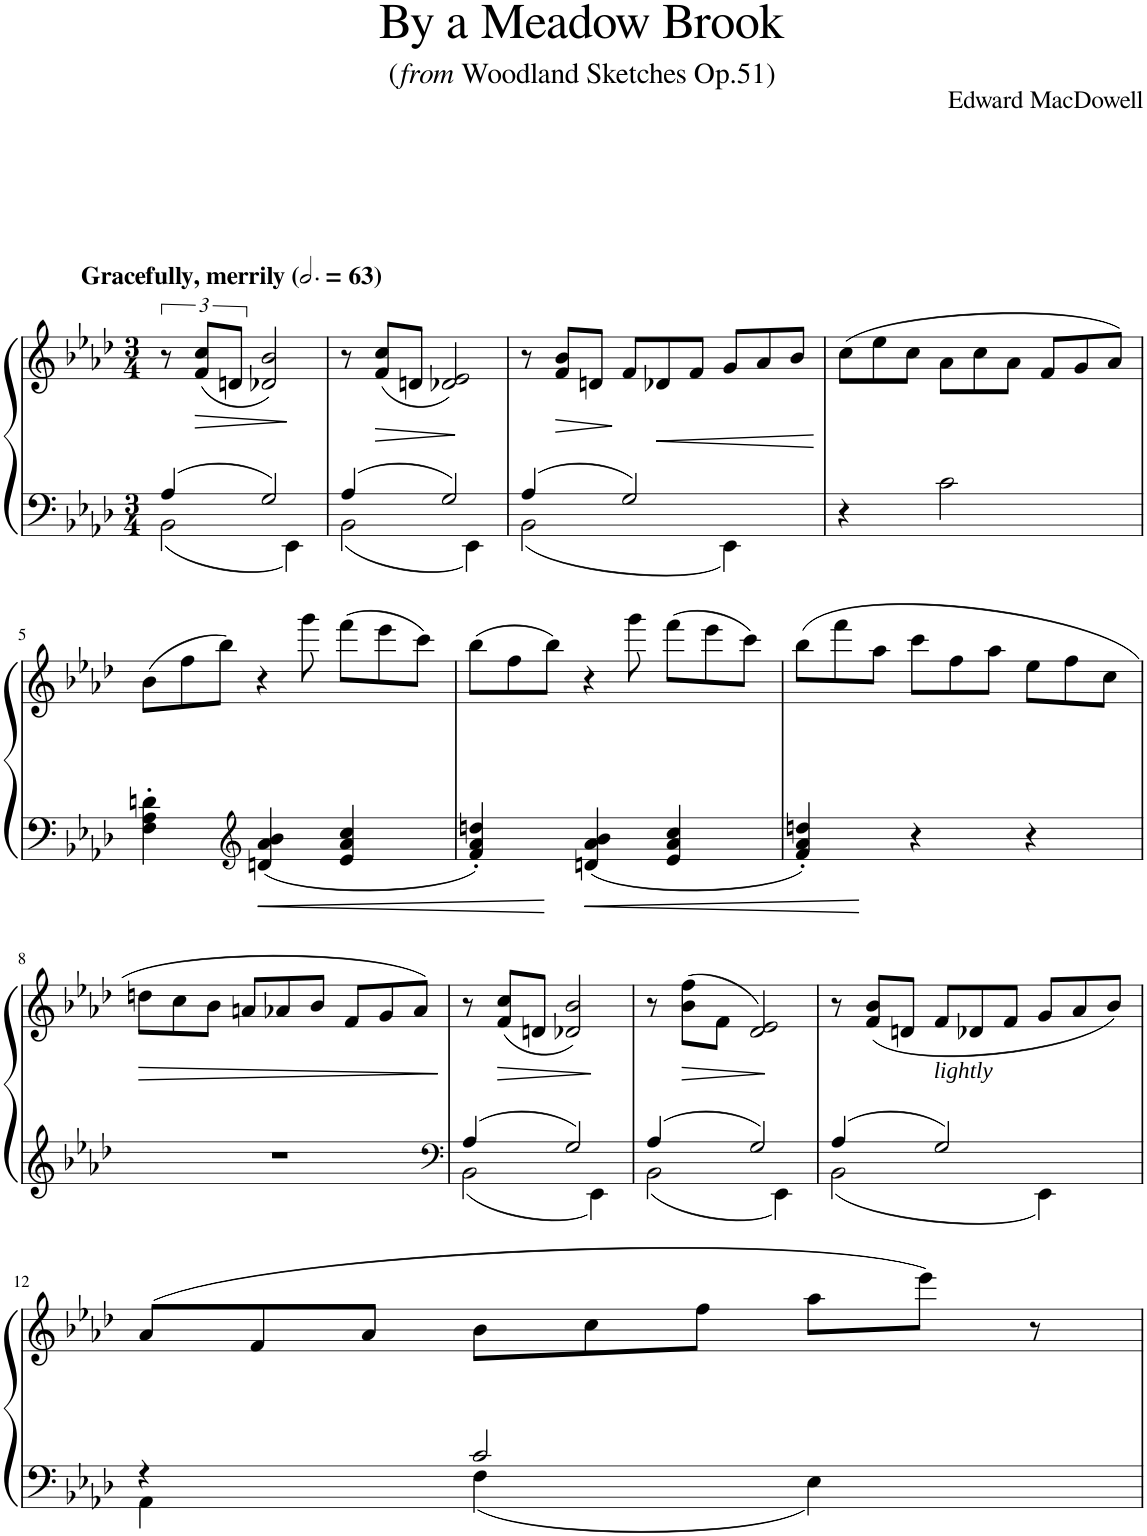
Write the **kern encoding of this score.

**kern	**kern	**dynam
*part1	*part1	*part1
*staff2	*staff1	*staff1/2
*I"Piano	*	*
*I'Pno	*	*
*clefF4	*clefG2	*
*k[b-e-a-d-]	*k[b-e-a-d-]	*
*M3/4	*M3/4	*
*MM189	*MM189	*
=1	=1	=1
*^	*	*
!	!	!LO:TX:a:B:t=Gracefully, merrily	!
4A-/	2BB-\	12r	.
!	!	!	!LO:HP:b
.	.	(12f/ 12cc/L	>
.	.	12dn/J	.
2G/	.	2d-X/ 2b-/)	.
.	4EE-\	.	.
*v	*v	*	*
.	.	]
=2	=2	=2
*^	*	*
4A-/	2BB-\	12r	.
!	!	!	!LO:HP:b
.	.	(12f/ 12cc/L	>
.	.	12dn/J	.
2G/	.	2d-X/ 2e-/)	.
.	4EE-\	.	.
*v	*v	*	*
.	.	]
=3	=3	=3
*^	*	*
4A-/	2BB-\	12r	.
!	!	!	!LO:HP:b
.	.	12f/ 12b-/L	>
.	.	12dn/J	.
*	*	*Xbrackettup	*
2G/	.	12f/L	]
!	!	!	!LO:HP:b
.	.	12d-X/	<
.	.	12f/J	.
.	4EE-\	12g/L	.
.	.	12a-/	.
.	.	12b-/J	.
*v	*v	*	*
.	.	[
=4	=4	=4
4r	(12cc\L	.
.	12ee-\	.
.	12cc\J	.
2c\	12a-\L	.
.	12cc\	.
.	12a-\J	.
.	12f/L	.
.	12g/	.
.	12a-/J)	.
!!LO:LB:g=z
=5	=5	=5
4F\' 4A-\' 4dn\'	(12b-\L	.
.	12ff\	.
.	12bb-\J)	.
*clefG2	*	*
*	*brackettup	*
4dn/ 4a-/ 4b-/	6r	.
.	12ggg\	.
*	*Xbrackettup	*
4e-/ 4a-/ 4cc/	(12fff\L	.
.	12eee-\	.
.	12ccc\J)	.
=6	=6	=6
4f/' 4a-/' 4ddn/'	(12bb-\L	.
.	12ff\	.
.	12bb-\J)	.
*	*brackettup	*
4dn/ 4a-/ 4b-/	6r	.
.	12ggg\	.
*	*Xbrackettup	*
4e-/ 4a-/ 4cc/	(12fff\L	.
.	12eee-\	.
.	12ccc\J)	.
=7	=7	=7
4f/' 4a-/' 4ddn/'	(12bb-\L	.
.	12fff\	.
.	12aa-\J	.
4r	12ccc\L	.
.	12ff\	.
.	12aa-\J	.
4r	12ee-\L	.
.	12ff\	.
.	12cc\J	.
!!LO:LB:g=z
=8	=8	=8
!	!	!LO:HP:b
2.r	12ddn\L	>
.	12cc\	.
.	12b-\J	.
.	12an/L	.
.	12a-X/	.
.	12b-/J	.
.	12f/L	.
.	12g/	.
.	12a-/J)	.
.	.	]
=9	=9	=9
*clefF4	*	*
*^	*	*
*	*	*brackettup	*
4A-/	2BB-\	12r	.
!	!	!	!LO:HP:b
.	.	(12f/ 12cc/L	>
.	.	12dn/J	.
2G/	.	2d-X/ 2b-/)	.
.	4EE-\	.	.
*v	*v	*	*
.	.	]
=10	=10	=10
*^	*	*
4A-/	2BB-\	12r	.
!	!	!	!LO:HP:b
.	.	(12b-\ 12ff\L	>
.	.	12f\J	.
2G/	.	2d-/ 2e-/)	.
.	4EE-\	.	.
*v	*v	*	*
.	.	]
=11	=11	=11
*^	*	*
4A-/	2BB-\	12r	.
.	.	(12f/ 12b-/L	.
.	.	12dn/J	.
*	*	*Xbrackettup	*
!	!	!LO:TX:b:i:t=lightly	!
2G/	.	12f/L	.
.	.	12d-X/	.
.	.	12f/J	.
.	4EE-\	12g/L	.
.	.	12a-/	.
.	.	12b-/J)	.
!!LO:LB:g=z
=12	=12	=12	=12
4r	4AA-\	(12a-/L	.
.	.	12f/	.
.	.	12a-/J	.
2c/	4F\	12b-\L	.
.	.	12cc\	.
.	.	12ff\J	.
*	*	*brackettup	*
.	4E-\	12aa-\L	.
.	.	12eee-\J)	.
.	.	12r	.
*v	*v	*	*
=	=	=
*-	*-	*-
